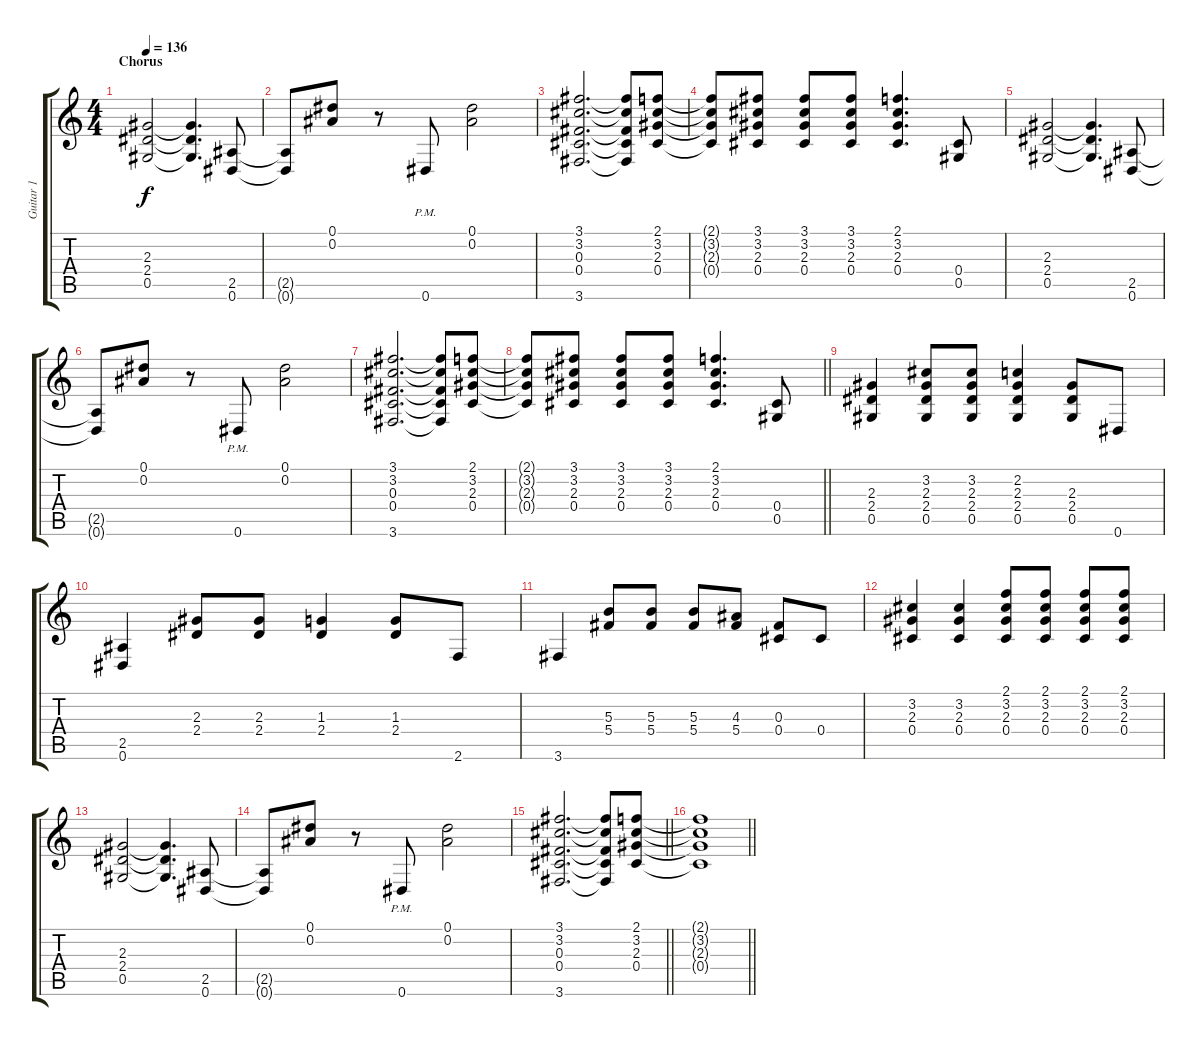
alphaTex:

\track ("Guitar 1" "Guitar 1") {instrument overdrivenguitar}
\staff {score tabs}
\tuning (Eb4 Bb3 Gb3 Db3 Ab2 Eb2) {hide}
\ts (4 4)
\section ("" "Chorus")
\tempo 136
\clef g2
\ks c
(2.3 2.4 0.5).2{dy f} (2.3{t} 2.4{t} 0.5{t}).4{d} (2.5 0.6).8 |
(2.5{t} 0.6{t}).8 (0.1 0.2).8 r.8 0.6{pm}.8 (0.1 0.2).2 |
(3.1 3.2 0.3 0.4 3.6).2{d} (3.1{t} 3.2{t} 0.3{t} 0.4{t} 3.6{t}).8 (2.1 3.2 2.3 0.4).8 |
(2.1{t} 3.2{t} 2.3{t} 0.4{t}).8 (3.1 3.2 2.3 0.4).8 (3.1 3.2 2.3 0.4).8 (3.1 3.2 2.3 0.4).8 (2.1 3.2 2.3 0.4).4{d} (0.4 0.5).8 |
(2.3 2.4 0.5).2 (2.3{t} 2.4{t} 0.5{t}).4{d} (2.5 0.6).8 |
(2.5{t} 0.6{t}).8 (0.1 0.2).8 r.8 0.6{pm}.8 (0.1 0.2).2 |
(3.1 3.2 0.3 0.4 3.6).2{d} (3.1{t} 3.2{t} 0.3{t} 0.4{t} 3.6{t}).8 (2.1 3.2 2.3 0.4).8 |
\barLineRight lightlight
(2.1{t} 3.2{t} 2.3{t} 0.4{t}).8 (3.1 3.2 2.3 0.4).8 (3.1 3.2 2.3 0.4).8 (3.1 3.2 2.3 0.4).8 (2.1 3.2 2.3 0.4).4{d} (0.4 0.5).8 |
(2.3 2.4 0.5).4 (3.2 2.3 2.4 0.5).8 (3.2 2.3 2.4 0.5).8 (2.2 2.3 2.4 0.5).4 (2.3 2.4 0.5).8 0.6.8 |
(2.5 0.6).4 (2.3 2.4).8 (2.3 2.4).8 (1.3 2.4).4 (1.3 2.4).8 2.6.8 |
3.6.4 (5.3 5.4).8 (5.3 5.4).8 (5.3 5.4).8 (4.3 5.4).8 (0.3 0.4).8 0.4.8 |
(3.2 2.3 0.4).4 (3.2 2.3 0.4).4 (2.1 3.2 2.3 0.4).8 (2.1 3.2 2.3 0.4).8 (2.1 3.2 2.3 0.4).8 (2.1 3.2 2.3 0.4).8 |
(2.3 2.4 0.5).2 (2.3{t} 2.4{t} 0.5{t}).4{d} (2.5 0.6).8 |
(2.5{t} 0.6{t}).8 (0.1 0.2).8 r.8 0.6{pm}.8 (0.1 0.2).2 |
\barLineRight lightlight
(3.1 3.2 0.3 0.4 3.6).2{d} (3.1{t} 3.2{t} 0.3{t} 0.4{t} 3.6{t}).8 (2.1 3.2 2.3 0.4).8 |
\barLineRight lightlight
(2.1{t} 3.2{t} 2.3{t} 0.4{t}).1
